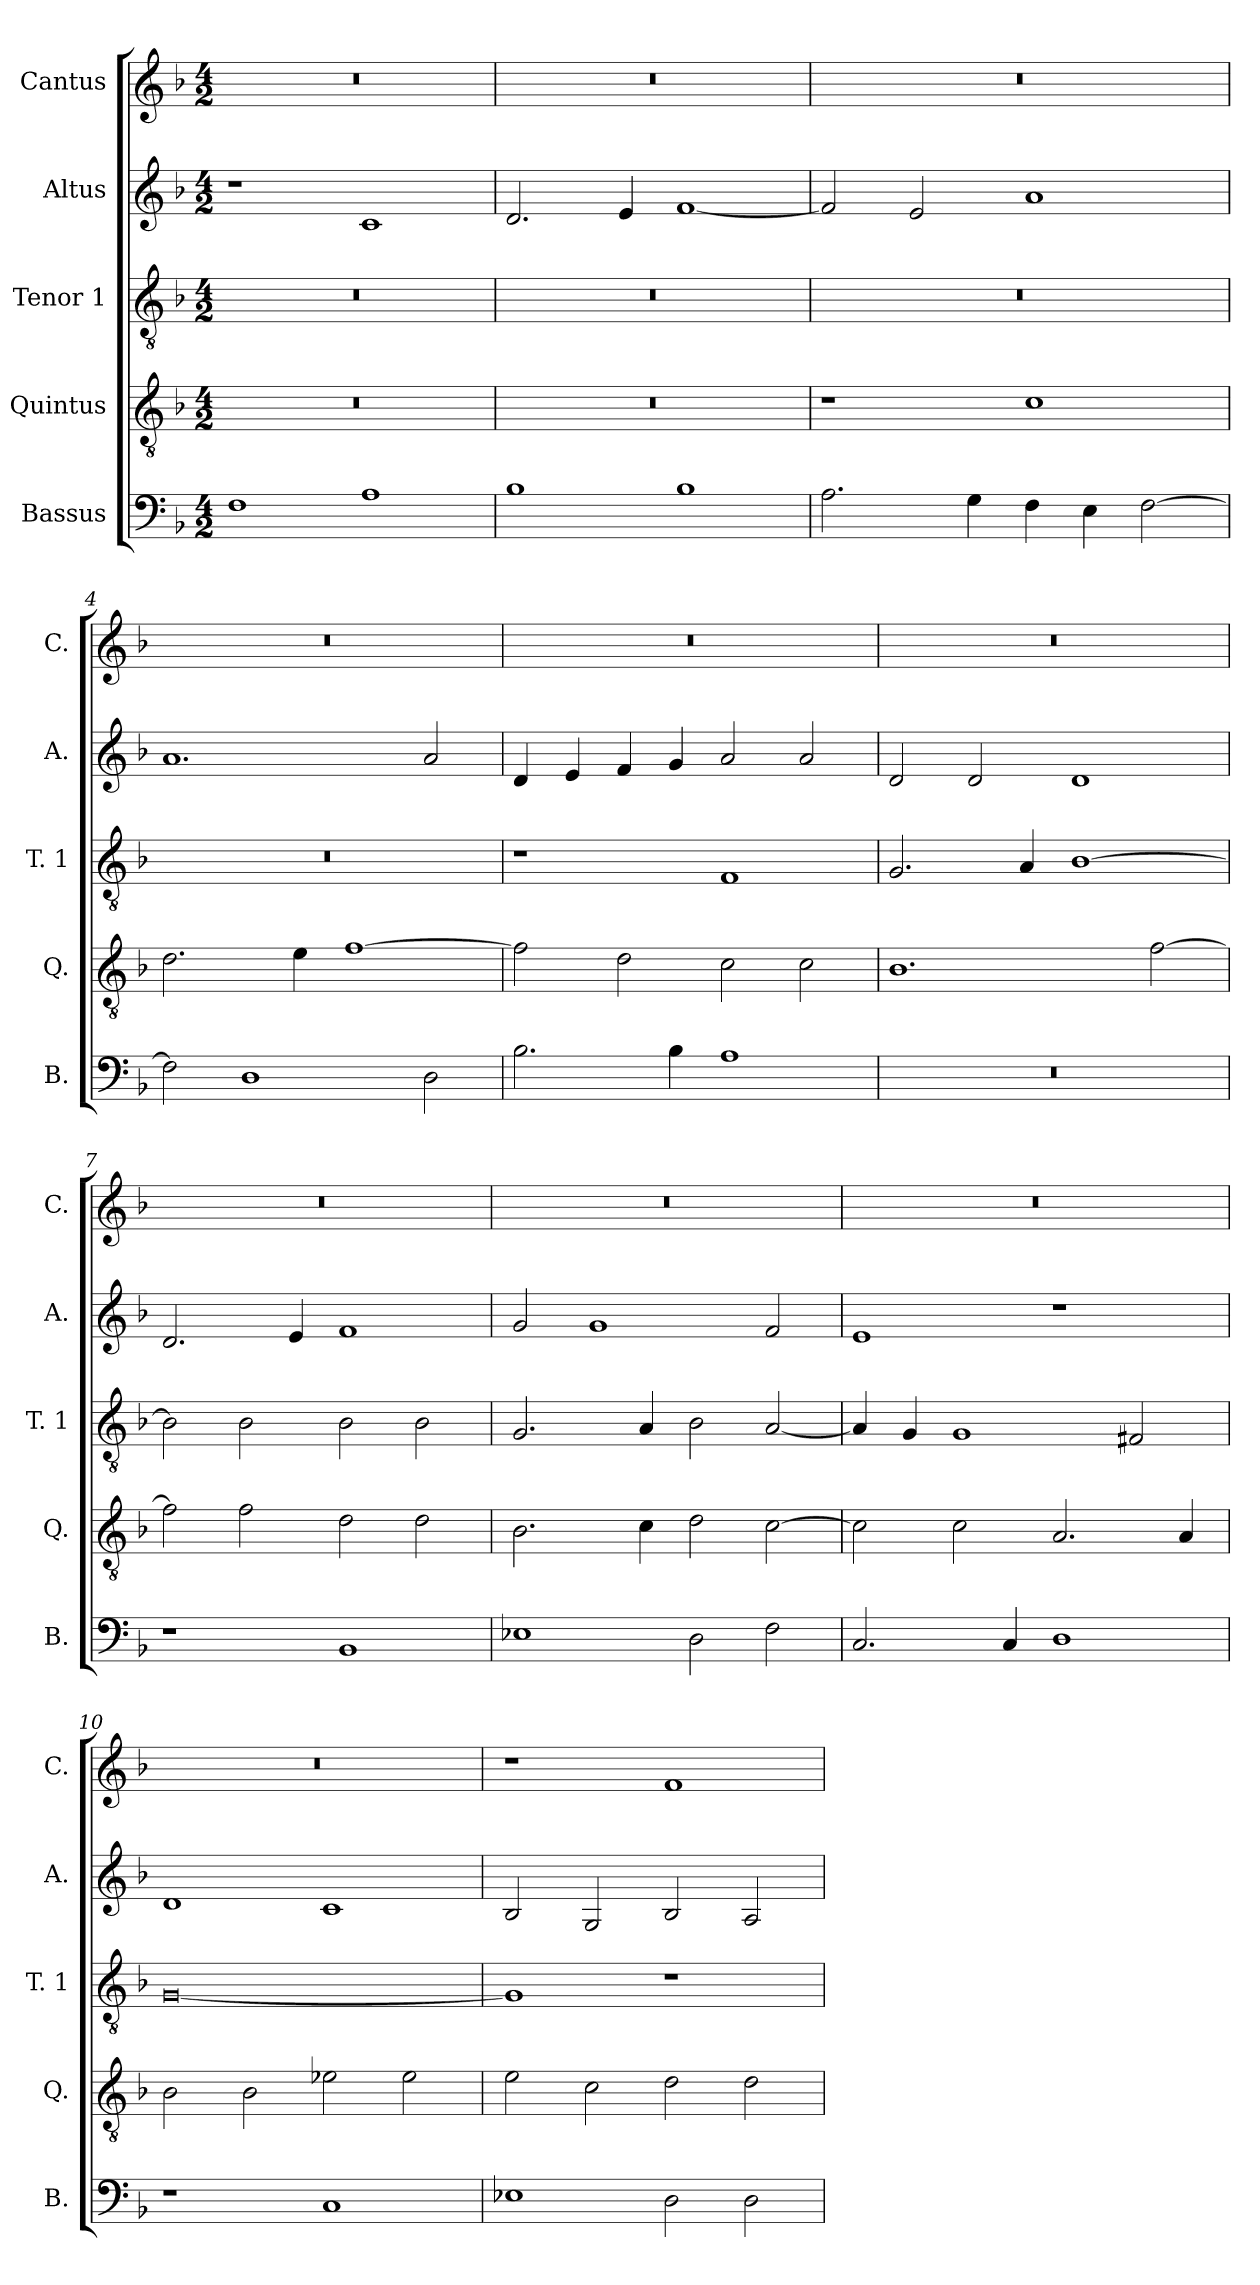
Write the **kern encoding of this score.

**kern	**kern	**kern	**kern	**kern
*part5	*part4	*part3	*part2	*part1
*staff5	*staff4	*staff3	*staff2	*staff1
*I"Bassus	*I"Quintus	*I"Tenor 1	*I"Altus	*I"Cantus
*I'B.	*I'Q.	*I'T. 1	*I'A.	*I'C.
*clefF4	*clefGv2	*clefGv2	*clefG2	*clefG2
*k[b-]	*k[b-]	*k[b-]	*k[b-]	*k[b-]
*M4/2	*M4/2	*M4/2	*M4/2	*M4/2
=1	=1	=1	=1	=1
1F	0r	0r	1r	0r
1A	.	.	1c	.
=2	=2	=2	=2	=2
1B-	0r	0r	2.d/	0r
.	.	.	4e/	.
1B-	.	.	[1f	.
=3	=3	=3	=3	=3
2.A\	1r	0r	2f/]	0r
.	.	.	2e/	.
4G\	.	.	.	.
4F\	1c	.	1a	.
4E\	.	.	.	.
[2F\	.	.	.	.
=4	=4	=4	=4	=4
2F\]	2.d\	0r	1.a	0r
1D	.	.	.	.
.	4e\	.	.	.
.	[1f	.	.	.
2D\	.	.	2a/	.
=5	=5	=5	=5	=5
2.B-\	2f\]	1r	4d/	0r
.	.	.	4e/	.
.	2d\	.	4f/	.
4B-\	.	.	4g/	.
1A	2c\	1F	2a/	.
.	2c\	.	2a/	.
=6	=6	=6	=6	=6
0r	1.B-	2.G/	2d/	0r
.	.	.	2d/	.
.	.	4A/	.	.
.	.	[1B-	1d	.
.	[2f\	.	.	.
=7	=7	=7	=7	=7
1r	2f\]	2B-\]	2.d/	0r
.	2f\	2B-\	.	.
.	.	.	4e/	.
1BB-	2d\	2B-\	1f	.
.	2d\	2B-\	.	.
=8	=8	=8	=8	=8
1E-X	2.B-\	2.G/	2g/	0r
.	.	.	1g	.
.	4c\	4A/	.	.
2D\	2d\	2B-\	.	.
2F\	[2c\	[2A/	2f/	.
!!LO:LB:g=z
=9	=9	=9	=9	=9
2.C/	2c\]	4A/]	1e	0r
.	.	4G/	.	.
.	2c\	1G	.	.
4C/	.	.	.	.
1D	2.A/	.	1r	.
.	.	2F#X/	.	.
.	4A/	.	.	.
=10	=10	=10	=10	=10
1r	2B-\	[0G	1d	0r
.	2B-\	.	.	.
1C	2e-X\	.	1c	.
.	2e-\	.	.	.
=11	=11	=11	=11	=11
1E-X	2e\	1G]	2B-/	1r
.	2c\	.	2G/	.
2D\	2d\	1r	2B-/	1f
2D\	2d\	.	2A/	.
=	=	=	=	=
*-	*-	*-	*-	*-
